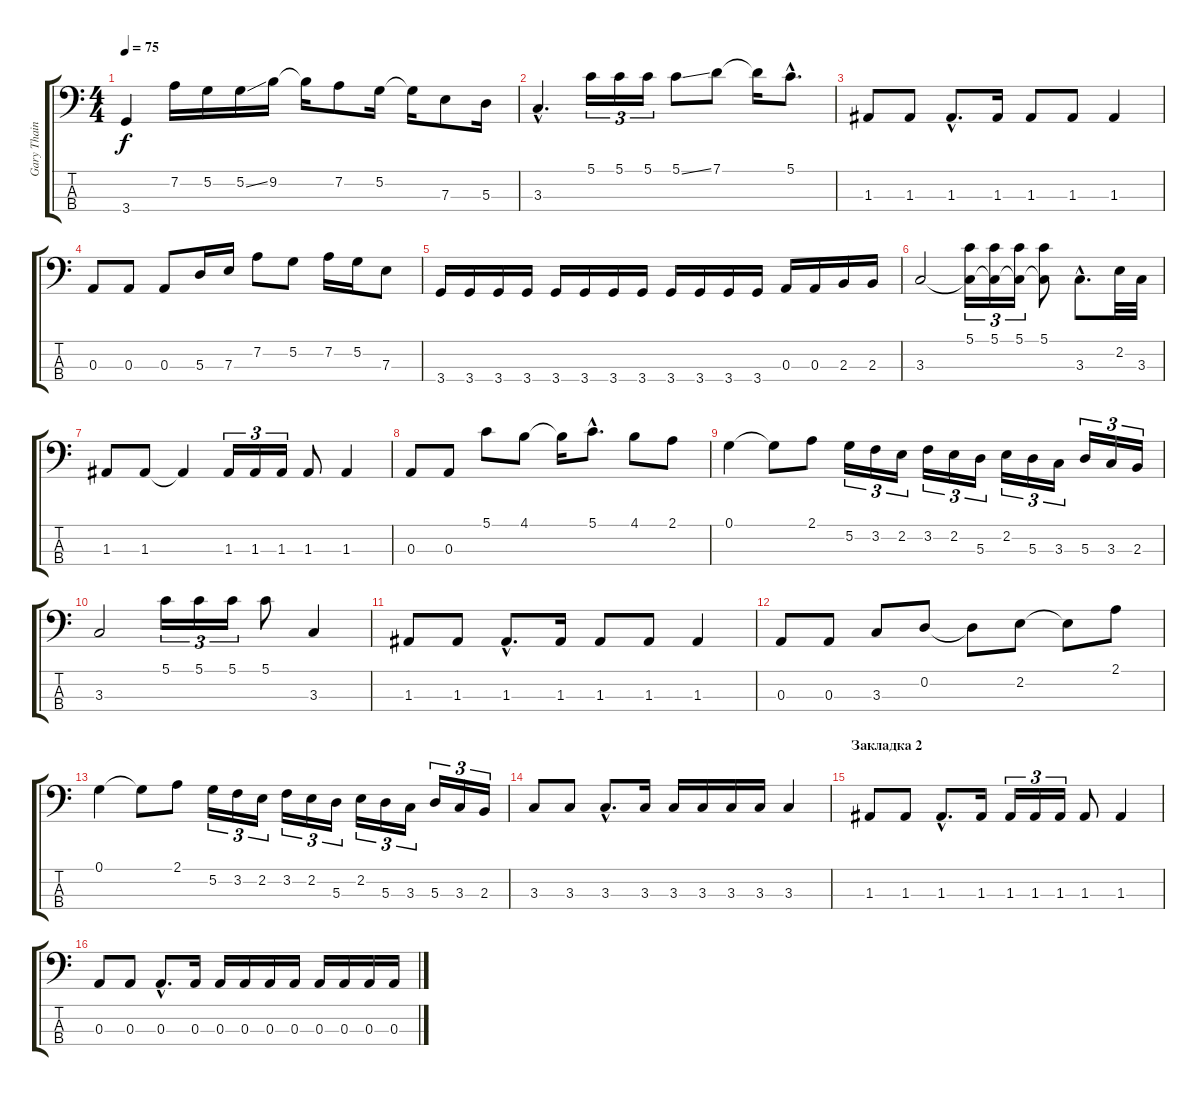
\track ("Gary Thain" "Gary Thain") {instrument electricbassfinger}
\staff {score tabs}
\tuning (G2 D2 A1 E1) {hide}
\ts (4 4)
\tempo 75
\clef f4
\ks c
3.4.4{dy f} 7.2.16 5.2.16 5.2{ss}.16 9.2.16 9.2{t}.16 7.2.8 5.2.16 5.2{t}.16 7.3.8 5.3.16 |
3.3{hac}.4{d} 5.1.16{tu (3 2)} 5.1.16{tu (3 2)} 5.1.16{tu (3 2)} 5.1{ss}.8 7.1.8 7.1{t}.16 5.1{hac}.8{d} |
1.3.8 1.3.8 1.3{hac}.8{d} 1.3.16 1.3.8 1.3.8 1.3.4 |
0.3.8 0.3.8 0.3.8 5.3.16 7.3.16 7.2.8 5.2.8 7.2.16 5.2.16 7.3.8 |
3.4.16 3.4.16 3.4.16 3.4.16 3.4.16 3.4.16 3.4.16 3.4.16 3.4.16 3.4.16 3.4.16 3.4.16 0.3.16 0.3.16 2.3.16 2.3.16 |
3.3.2 (5.1 3.3{t}).16{tu (3 2)} (5.1 3.3{t}).16{tu (3 2)} (5.1 3.3{t}).16{tu (3 2)} (5.1 3.3{t}).8 3.3{hac}.8{d} 2.2.32 3.3.32 |
1.3.8 1.3.8 1.3{t}.4 1.3.16{tu (3 2)} 1.3.16{tu (3 2)} 1.3.16{tu (3 2)} 1.3.8 1.3.4 |
0.3.8 0.3.8 5.1.8 4.1.8 4.1{t}.16 5.1{hac}.8{d} 4.1.8 2.1.8 |
0.1.4 0.1{t}.8 2.1.8 5.2.16{tu (3 2)} 3.2.16{tu (3 2)} 2.2.16{tu (3 2)} 3.2.16{tu (3 2)} 2.2.16{tu (3 2)} 5.3.16{tu (3 2)} 2.2.16{tu (3 2)} 5.3.16{tu (3 2)} 3.3.16{tu (3 2)} 5.3.16{tu (3 2)} 3.3.16{tu (3 2)} 2.3.16{tu (3 2)} |
3.3.2 5.1.16{tu (3 2)} 5.1.16{tu (3 2)} 5.1.16{tu (3 2)} 5.1.8 3.3.4 |
1.3.8 1.3.8 1.3{hac}.8{d} 1.3.16 1.3.8 1.3.8 1.3.4 |
0.3.8 0.3.8 3.3.8 0.2.8 0.2{t}.8 2.2.8 2.2{t}.8 2.1.8 |
0.1.4 0.1{t}.8 2.1.8 5.2.16{tu (3 2)} 3.2.16{tu (3 2)} 2.2.16{tu (3 2)} 3.2.16{tu (3 2)} 2.2.16{tu (3 2)} 5.3.16{tu (3 2)} 2.2.16{tu (3 2)} 5.3.16{tu (3 2)} 3.3.16{tu (3 2)} 5.3.16{tu (3 2)} 3.3.16{tu (3 2)} 2.3.16{tu (3 2)} |
3.3.8 3.3.8 3.3{hac}.8{d} 3.3.16 3.3.16 3.3.16 3.3.16 3.3.16 3.3.4 |
\section ("" "Закладка 2")
1.3.8 1.3.8 1.3{hac}.8{d} 1.3.16 1.3.16{tu (3 2)} 1.3.16{tu (3 2)} 1.3.16{tu (3 2)} 1.3.8 1.3.4 |
0.3.8 0.3.8 0.3{hac}.8{d} 0.3.16 0.3.16 0.3.16 0.3.16 0.3.16 0.3.16 0.3.16 0.3.16 0.3.16
